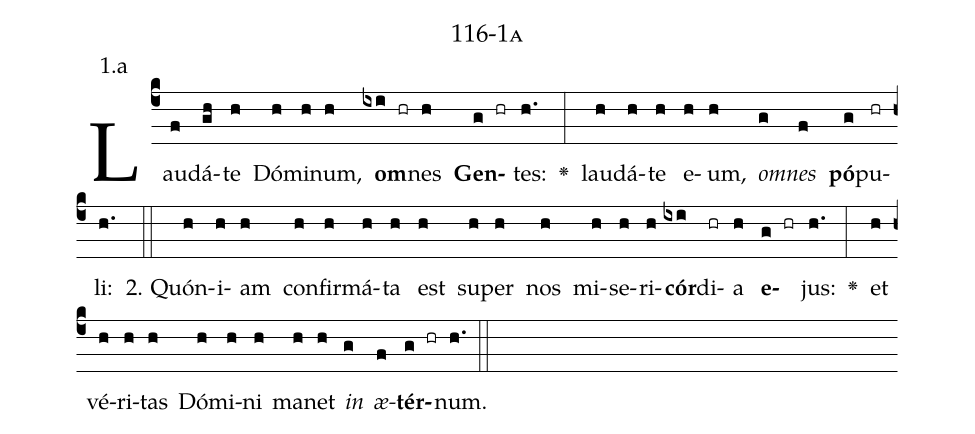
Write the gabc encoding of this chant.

name: 116-1a;
annotation: 1.a;
%%
(c4)Lau(f)dá(gh)te(h) Dó(h)mi(h)num,(h) <b>om</b>(ixi hr)nes(h) <b>Gen</b>(g hr)tes:(h.) <v>\greheightstar</v>(:) lau(h)dá(h)te(h) e(h)um,(h) <i>om</i>(g)<i>nes</i>(f) <b>pó</b>(g)pu(hr)li:(h.) (::)
2. Quón(h)i(h)am(h) con(h)fir(h)má(h)ta(h) est(h) su(h)per(h) nos(h) mi(h)se(h)ri(h)<b>cór</b>(ixi)di(hr)a(h) <b>e</b>(g hr)jus:(h.) <v>\greheightstar</v>(:) et(h) vé(h)ri(h)tas(h) Dó(h)mi(h)ni(h) ma(h)net(h) <i>in</i>(g) <i>æ</i>(f)<b>tér</b>(g hr)num.(h.) (::)
